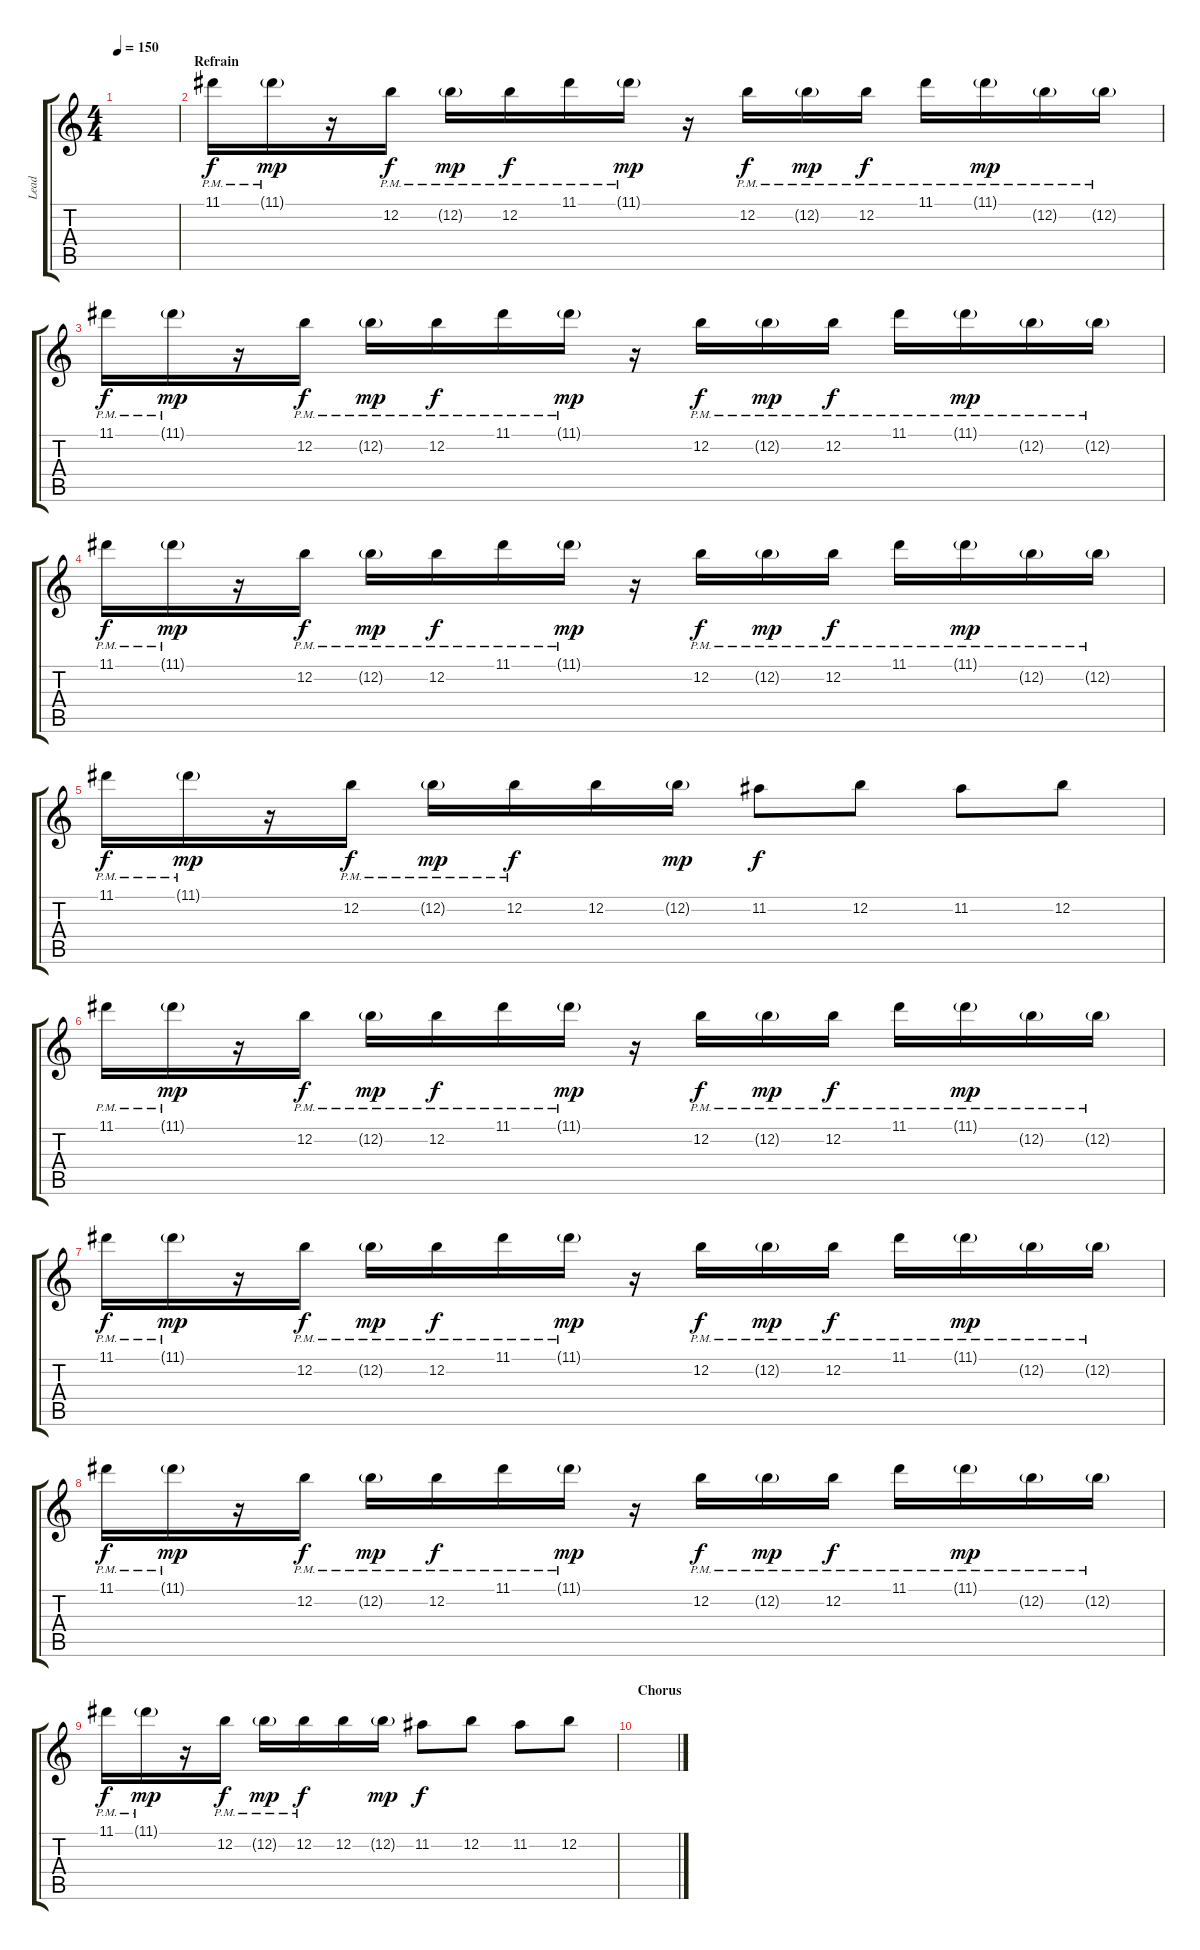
\track ("Lead" "Lead") {instrument overdrivenguitar}
\staff {score tabs}
\tuning (E4 B3 G3 D3 A2 E2) {hide}
\ts (4 4)
\tempo 150
\clef g2
\ks c
|
\section ("" "Refrain")
11.1{pm}.16 11.1{g pm}.16{dy mp} r.16 12.2{pm}.16{dy f} 12.2{g pm}.16{dy mp} 12.2{pm}.16{dy f} 11.1{pm}.16 11.1{g pm}.16{dy mp} r.16 12.2{pm}.16{dy f} 12.2{g pm}.16{dy mp} 12.2{pm}.16{dy f} 11.1{pm}.16 11.1{g pm}.16{dy mp} 12.2{g pm}.16 12.2{g pm}.16 |
11.1{pm}.16{dy f} 11.1{g pm}.16{dy mp} r.16 12.2{pm}.16{dy f} 12.2{g pm}.16{dy mp} 12.2{pm}.16{dy f} 11.1{pm}.16 11.1{g pm}.16{dy mp} r.16 12.2{pm}.16{dy f} 12.2{g pm}.16{dy mp} 12.2{pm}.16{dy f} 11.1{pm}.16 11.1{g pm}.16{dy mp} 12.2{g pm}.16 12.2{g pm}.16 |
11.1{pm}.16{dy f} 11.1{g pm}.16{dy mp} r.16 12.2{pm}.16{dy f} 12.2{g pm}.16{dy mp} 12.2{pm}.16{dy f} 11.1{pm}.16 11.1{g pm}.16{dy mp} r.16 12.2{pm}.16{dy f} 12.2{g pm}.16{dy mp} 12.2{pm}.16{dy f} 11.1{pm}.16 11.1{g pm}.16{dy mp} 12.2{g pm}.16 12.2{g pm}.16 |
11.1{pm}.16{dy f} 11.1{g pm}.16{dy mp} r.16 12.2{pm}.16{dy f} 12.2{g pm}.16{dy mp} 12.2{pm}.16{dy f} 12.2.16 12.2{g}.16{dy mp} 11.2.8{dy f} 12.2.8 11.2.8 12.2.8 |
11.1{pm}.16 11.1{g pm}.16{dy mp} r.16 12.2{pm}.16{dy f} 12.2{g pm}.16{dy mp} 12.2{pm}.16{dy f} 11.1{pm}.16 11.1{g pm}.16{dy mp} r.16 12.2{pm}.16{dy f} 12.2{g pm}.16{dy mp} 12.2{pm}.16{dy f} 11.1{pm}.16 11.1{g pm}.16{dy mp} 12.2{g pm}.16 12.2{g pm}.16 |
11.1{pm}.16{dy f} 11.1{g pm}.16{dy mp} r.16 12.2{pm}.16{dy f} 12.2{g pm}.16{dy mp} 12.2{pm}.16{dy f} 11.1{pm}.16 11.1{g pm}.16{dy mp} r.16 12.2{pm}.16{dy f} 12.2{g pm}.16{dy mp} 12.2{pm}.16{dy f} 11.1{pm}.16 11.1{g pm}.16{dy mp} 12.2{g pm}.16 12.2{g pm}.16 |
11.1{pm}.16{dy f} 11.1{g pm}.16{dy mp} r.16 12.2{pm}.16{dy f} 12.2{g pm}.16{dy mp} 12.2{pm}.16{dy f} 11.1{pm}.16 11.1{g pm}.16{dy mp} r.16 12.2{pm}.16{dy f} 12.2{g pm}.16{dy mp} 12.2{pm}.16{dy f} 11.1{pm}.16 11.1{g pm}.16{dy mp} 12.2{g pm}.16 12.2{g pm}.16 |
11.1{pm}.16{dy f} 11.1{g pm}.16{dy mp} r.16 12.2{pm}.16{dy f} 12.2{g pm}.16{dy mp} 12.2{pm}.16{dy f} 12.2.16 12.2{g}.16{dy mp} 11.2.8{dy f} 12.2.8 11.2.8 12.2.8 |
\section ("" "Chorus")
